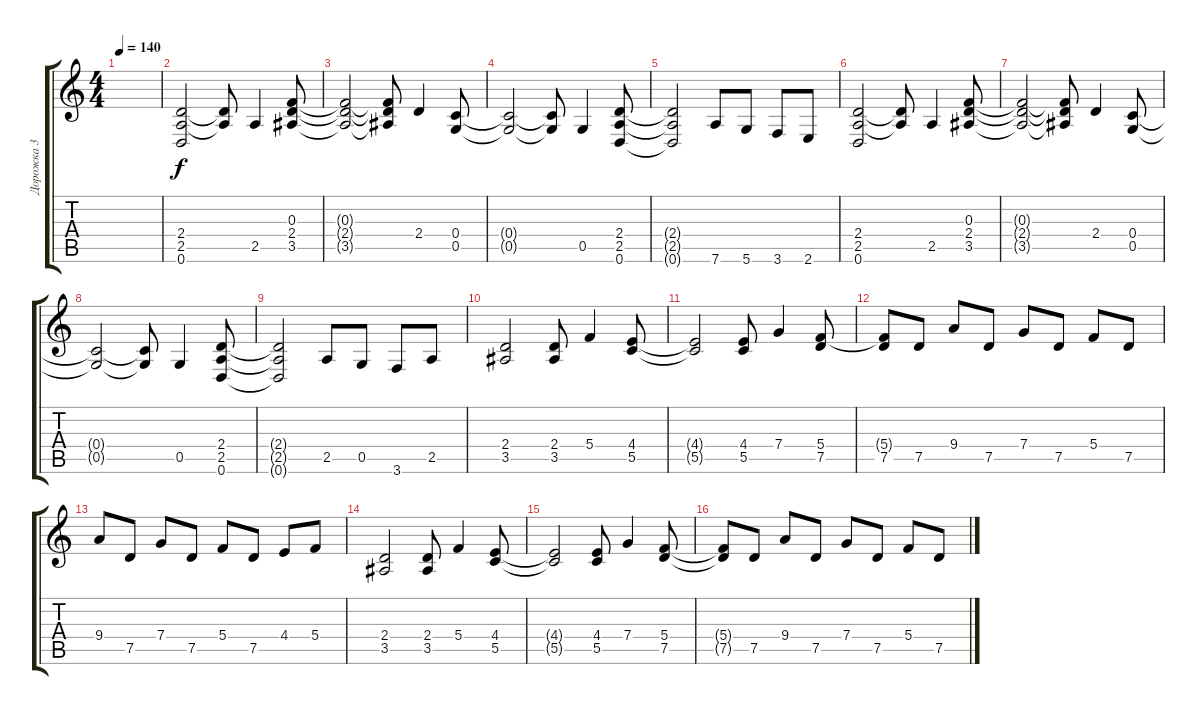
\track ("Дорожка 3" "Дорожка 3") {instrument distortionguitar}
\staff {score tabs}
\tuning (D4 A3 F3 C3 G2 D2) {hide}
\ts (4 4)
\tempo 140
\clef g2
\ks c
|
(2.4 2.5 0.6).2 (2.4{t} 2.5{t}).8 2.5.4 (0.3 2.4 3.5).8 |
(0.3{t} 2.4{t} 3.5{t}).2 (0.3{t} 2.4{t} 3.5{t}).8 2.4.4 (0.4 0.5).8 |
(0.4{t} 0.5{t}).2 (0.4{t} 0.5{t}).8 0.5.4 (2.4 2.5 0.6).8 |
(2.4{t} 2.5{t} 0.6{t}).2 7.6.8 5.6.8 3.6.8 2.6.8 |
(2.4 2.5 0.6).2 (2.4{t} 2.5{t}).8 2.5.4 (0.3 2.4 3.5).8 |
(0.3{t} 2.4{t} 3.5{t}).2 (0.3{t} 2.4{t} 3.5{t}).8 2.4.4 (0.4 0.5).8 |
(0.4{t} 0.5{t}).2 (0.4{t} 0.5{t}).8 0.5.4 (2.4 2.5 0.6).8 |
(2.4{t} 2.5{t} 0.6{t}).2 2.5.8 0.5.8 3.6.8 2.5.8 |
(2.4 3.5).2 (2.4 3.5).8 5.4.4 (4.4 5.5).8 |
(4.4{t} 5.5{t}).2 (4.4 5.5).8 7.4.4 (5.4 7.5).8 |
(5.4{t} 7.5).8 7.5.8 9.4.8 7.5.8 7.4.8 7.5.8 5.4.8 7.5.8 |
9.4.8 7.5.8 7.4.8 7.5.8 5.4.8 7.5.8 4.4.8 5.4.8 |
(2.4 3.5).2 (2.4 3.5).8 5.4.4 (4.4 5.5).8 |
(4.4{t} 5.5{t}).2 (4.4 5.5).8 7.4.4 (5.4 7.5).8 |
(5.4{t} 7.5{t}).8 7.5.8 9.4.8 7.5.8 7.4.8 7.5.8 5.4.8 7.5.8
